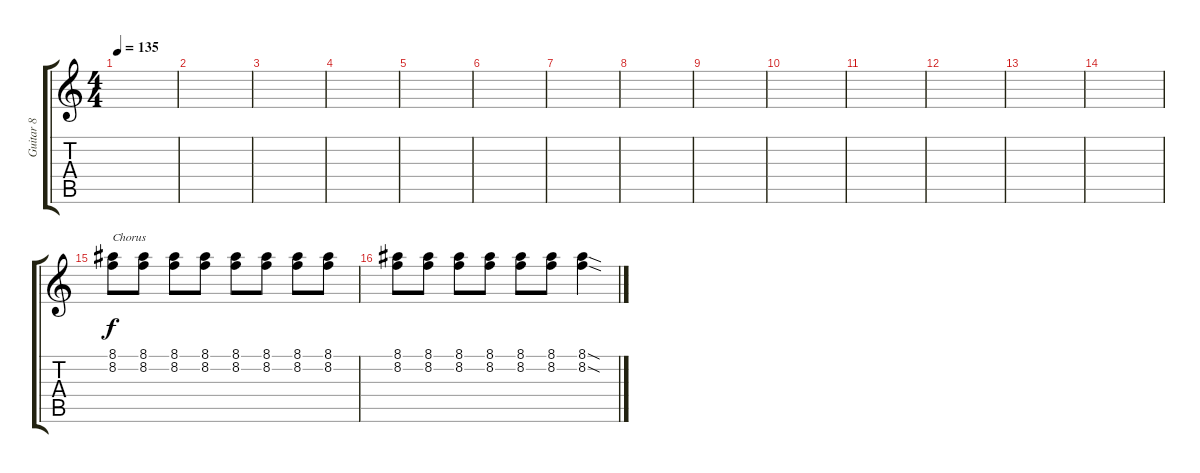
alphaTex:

\track ("Guitar 8" "Guitar 8") {instrument distortionguitar}
\staff {score tabs}
\tuning (D4 A3 F3 C3 G2 C2) {hide}
\ts (4 4)
\tempo 135
\clef g2
\ks c
|
|
|
|
|
|
|
|
|
|
|
|
|
|
(8.1 8.2).8{txt "Chorus"} (8.1 8.2).8 (8.1 8.2).8 (8.1 8.2).8 (8.1 8.2).8 (8.1 8.2).8 (8.1 8.2).8 (8.1 8.2).8 |
(8.1 8.2).8 (8.1 8.2).8 (8.1 8.2).8 (8.1 8.2).8 (8.1 8.2).8 (8.1 8.2).8 (8.1{sod} 8.2{sod}).4
